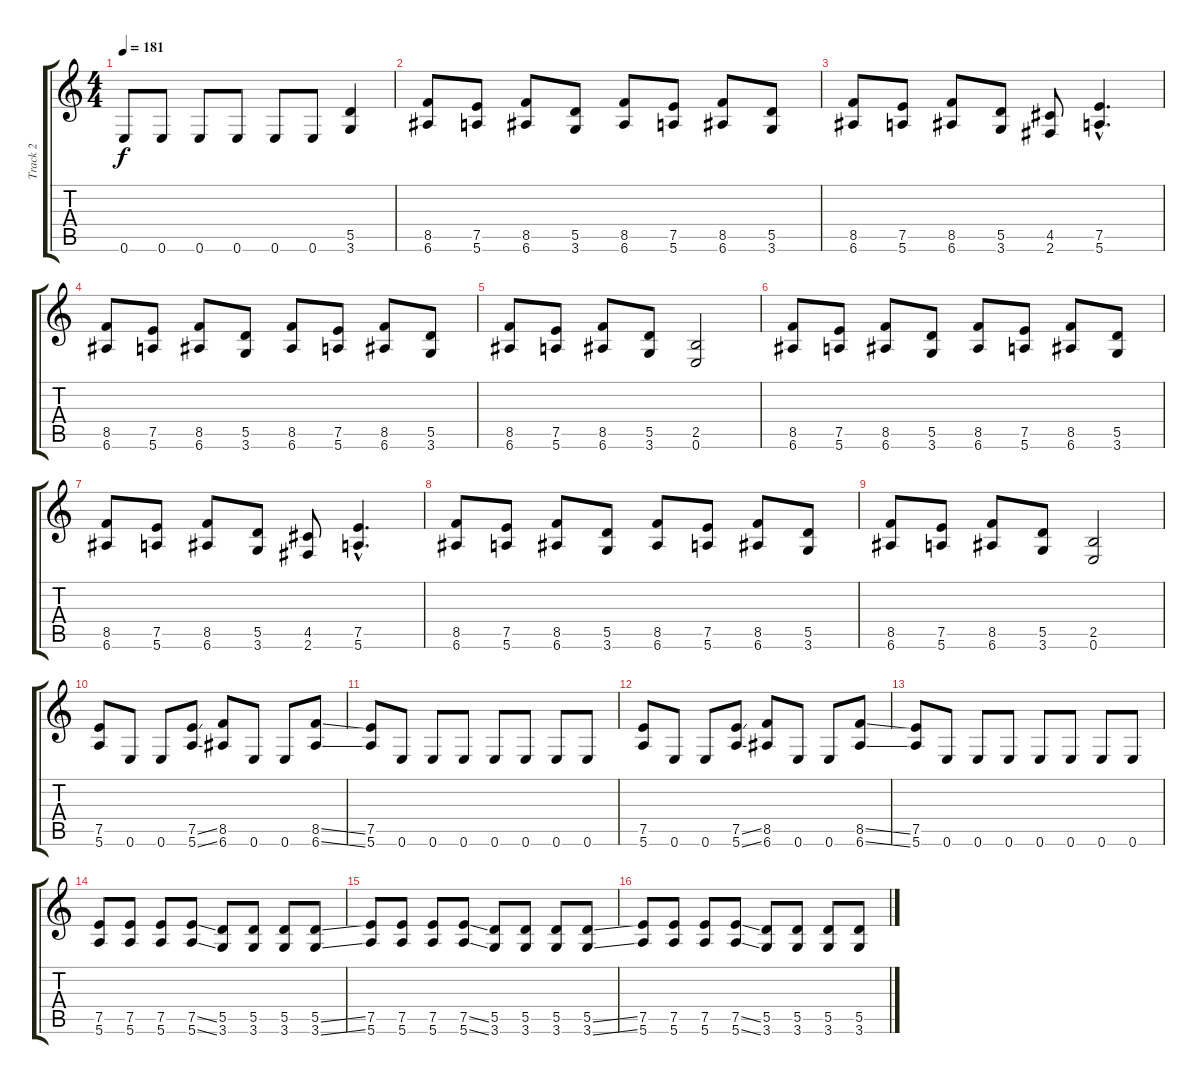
\track ("Track 2" "Track 2") {instrument distortionguitar}
\staff {score tabs}
\tuning (E4 B3 G3 D3 A2 E2) {hide}
\ts (4 4)
\tempo 181
\clef g2
\ks c
0.6.8{dy f} 0.6.8 0.6.8 0.6.8 0.6.8 0.6.8 (5.5 3.6).4 |
(8.5 6.6).8 (7.5 5.6).8 (8.5 6.6).8 (5.5 3.6).8 (8.5 6.6).8 (7.5 5.6).8 (8.5 6.6).8 (5.5 3.6).8 |
(8.5 6.6).8 (7.5 5.6).8 (8.5 6.6).8 (5.5 3.6).8 (4.5 2.6).8 (7.5 5.6{hac}).4{d} |
(8.5 6.6).8 (7.5 5.6).8 (8.5 6.6).8 (5.5 3.6).8 (8.5 6.6).8 (7.5 5.6).8 (8.5 6.6).8 (5.5 3.6).8 |
(8.5 6.6).8 (7.5 5.6).8 (8.5 6.6).8 (5.5 3.6).8 (2.5 0.6).2 |
(8.5 6.6).8 (7.5 5.6).8 (8.5 6.6).8 (5.5 3.6).8 (8.5 6.6).8 (7.5 5.6).8 (8.5 6.6).8 (5.5 3.6).8 |
(8.5 6.6).8 (7.5 5.6).8 (8.5 6.6).8 (5.5 3.6).8 (4.5 2.6).8 (7.5 5.6{hac}).4{d} |
(8.5 6.6).8 (7.5 5.6).8 (8.5 6.6).8 (5.5 3.6).8 (8.5 6.6).8 (7.5 5.6).8 (8.5 6.6).8 (5.5 3.6).8 |
(8.5 6.6).8 (7.5 5.6).8 (8.5 6.6).8 (5.5 3.6).8 (2.5 0.6).2 |
(7.5 5.6).8 0.6.8 0.6.8 (7.5{ss} 5.6{ss}).8 (8.5 6.6).8 0.6.8 0.6.8 (8.5{ss} 6.6{ss}).8 |
(7.5 5.6).8 0.6.8 0.6.8 0.6.8 0.6.8 0.6.8 0.6.8 0.6.8 |
(7.5 5.6).8 0.6.8 0.6.8 (7.5{ss} 5.6{ss}).8 (8.5 6.6).8 0.6.8 0.6.8 (8.5{ss} 6.6{ss}).8 |
(7.5 5.6).8 0.6.8 0.6.8 0.6.8 0.6.8 0.6.8 0.6.8 0.6.8 |
(7.5 5.6).8 (7.5 5.6).8 (7.5 5.6).8 (7.5{ss} 5.6{ss}).8 (5.5 3.6).8 (5.5 3.6).8 (5.5 3.6).8 (5.5{ss} 3.6{ss}).8 |
(7.5 5.6).8 (7.5 5.6).8 (7.5 5.6).8 (7.5{ss} 5.6{ss}).8 (5.5 3.6).8 (5.5 3.6).8 (5.5 3.6).8 (5.5{ss} 3.6{ss}).8 |
(7.5 5.6).8 (7.5 5.6).8 (7.5 5.6).8 (7.5{ss} 5.6{ss}).8 (5.5 3.6).8 (5.5 3.6).8 (5.5 3.6).8 (5.5{ss} 3.6{ss}).8
